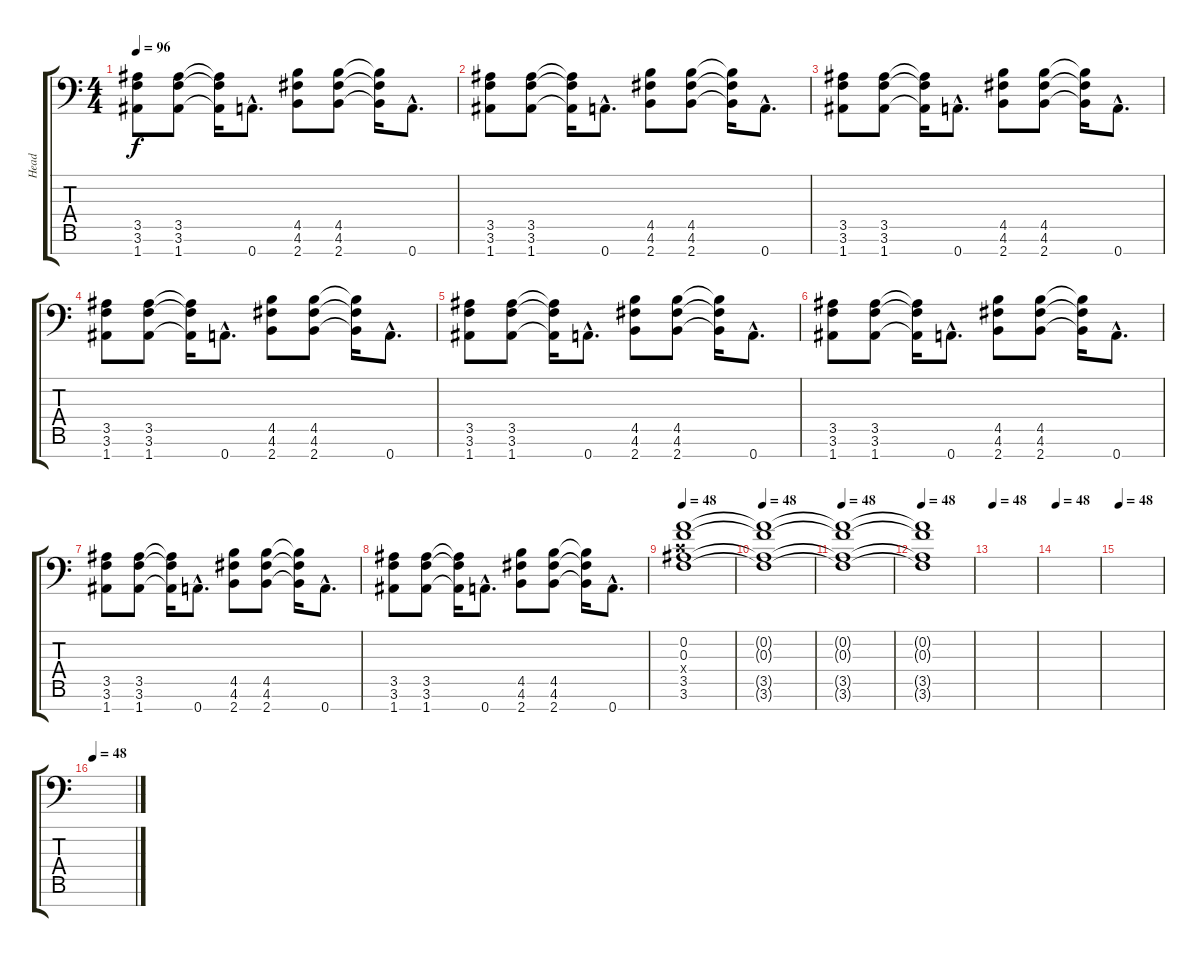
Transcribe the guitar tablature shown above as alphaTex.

\track ("Head" "Head") {instrument distortionguitar}
\staff {score tabs}
\tuning (D4 A3 F3 C3 G2 D2 A1) {hide}
\ts (4 4)
\tempo 96
\clef f4
\ks c
(3.5 3.6 1.7).8{dy f} (3.5 3.6 1.7).8 (3.5{t} 3.6{t} 1.7{t}).16 0.7{hac}.8{d} (4.5 4.6 2.7).8 (4.5 4.6 2.7).8 (4.5{t} 4.6{t} 2.7{t}).16 0.7{hac}.8{d} |
(3.5 3.6 1.7).8 (3.5 3.6 1.7).8 (3.5{t} 3.6{t} 1.7{t}).16 0.7{hac}.8{d} (4.5 4.6 2.7).8 (4.5 4.6 2.7).8 (4.5{t} 4.6{t} 2.7{t}).16 0.7{hac}.8{d} |
(3.5 3.6 1.7).8 (3.5 3.6 1.7).8 (3.5{t} 3.6{t} 1.7{t}).16 0.7{hac}.8{d} (4.5 4.6 2.7).8 (4.5 4.6 2.7).8 (4.5{t} 4.6{t} 2.7{t}).16 0.7{hac}.8{d} |
(3.5 3.6 1.7).8 (3.5 3.6 1.7).8 (3.5{t} 3.6{t} 1.7{t}).16 0.7{hac}.8{d} (4.5 4.6 2.7).8 (4.5 4.6 2.7).8 (4.5{t} 4.6{t} 2.7{t}).16 0.7{hac}.8{d} |
(3.5 3.6 1.7).8 (3.5 3.6 1.7).8 (3.5{t} 3.6{t} 1.7{t}).16 0.7{hac}.8{d} (4.5 4.6 2.7).8 (4.5 4.6 2.7).8 (4.5{t} 4.6{t} 2.7{t}).16 0.7{hac}.8{d} |
(3.5 3.6 1.7).8 (3.5 3.6 1.7).8 (3.5{t} 3.6{t} 1.7{t}).16 0.7{hac}.8{d} (4.5 4.6 2.7).8 (4.5 4.6 2.7).8 (4.5{t} 4.6{t} 2.7{t}).16 0.7{hac}.8{d} |
(3.5 3.6 1.7).8 (3.5 3.6 1.7).8 (3.5{t} 3.6{t} 1.7{t}).16 0.7{hac}.8{d} (4.5 4.6 2.7).8 (4.5 4.6 2.7).8 (4.5{t} 4.6{t} 2.7{t}).16 0.7{hac}.8{d} |
(3.5 3.6 1.7).8 (3.5 3.6 1.7).8 (3.5{t} 3.6{t} 1.7{t}).16 0.7{hac}.8{d} (4.5 4.6 2.7).8 (4.5 4.6 2.7).8 (4.5{t} 4.6{t} 2.7{t}).16 0.7{hac}.8{d} |
\tempo 48
(0.2 0.3 0.4{x} 3.5 3.6).1 |
\tempo 48
(0.2{t} 0.3{t} 3.5{t} 3.6{t}).1 |
\tempo 48
(0.2{t} 0.3{t} 3.5{t} 3.6{t}).1 |
\tempo 48
(0.2{t} 0.3{t} 3.5{t} 3.6{t}).1 |
\tempo 48
|
\tempo 48
|
\tempo 48
|
\tempo 48
